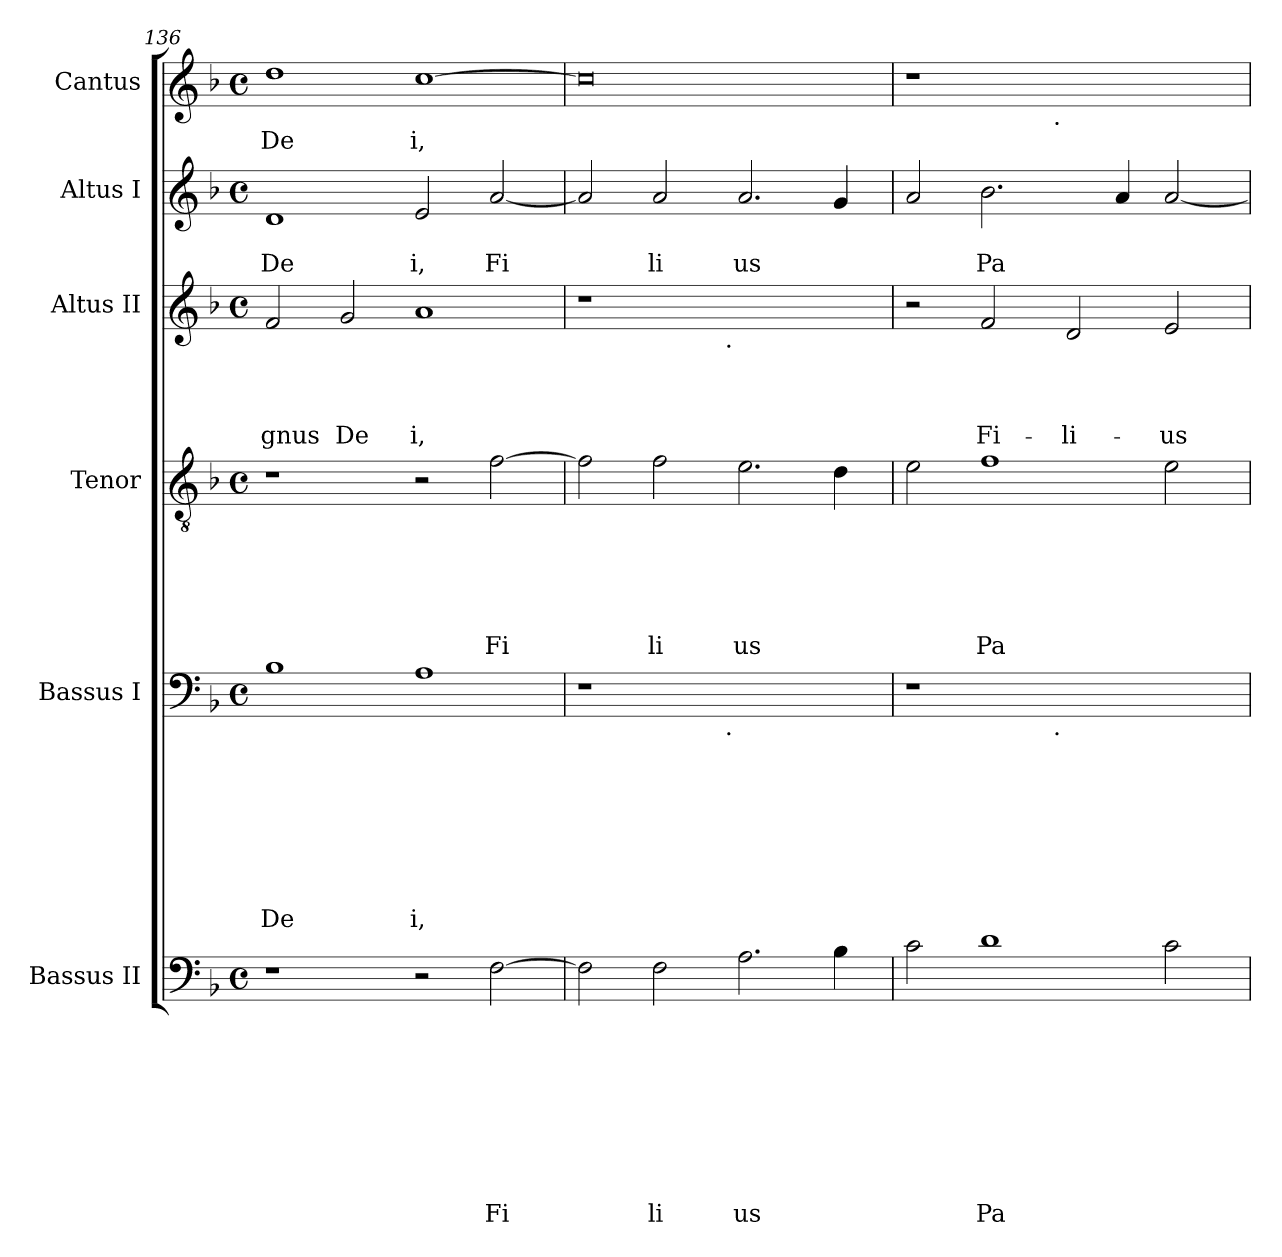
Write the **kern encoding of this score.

**kern	**text	**text	**text	**text	**text	**text	**text	**text	**text	**kern	**text	**text	**text	**text	**text	**text	**text	**text	**kern	**text	**text	**text	**text	**text	**text	**kern	**text	**text	**text	**text	**kern	**text	**text	**kern	**text
*part6	*part6	*part6	*part6	*part6	*part6	*part6	*part6	*part6	*part6	*part5	*part5	*part5	*part5	*part5	*part5	*part5	*part5	*part5	*part4	*part4	*part4	*part4	*part4	*part4	*part4	*part3	*part3	*part3	*part3	*part3	*part2	*part2	*part2	*part1	*part1
*staff6	*staff6	*staff6	*staff6	*staff6	*staff6	*staff6	*staff6	*staff6	*staff6	*staff5	*staff5	*staff5	*staff5	*staff5	*staff5	*staff5	*staff5	*staff5	*staff4	*staff4	*staff4	*staff4	*staff4	*staff4	*staff4	*staff3	*staff3	*staff3	*staff3	*staff3	*staff2	*staff2	*staff2	*staff1	*staff1
*I"Bassus II	*	*	*	*	*	*	*	*	*	*I"Bassus I	*	*	*	*	*	*	*	*	*I"Tenor	*	*	*	*	*	*	*I"Altus II	*	*	*	*	*I"Altus I	*	*	*I"Cantus	*
*I'B II	*	*	*	*	*	*	*	*	*	*I'B I	*	*	*	*	*	*	*	*	*I'T	*	*	*	*	*	*	*I'A II	*	*	*	*	*I'A I	*	*	*	*
*clefF4	*	*	*	*	*	*	*	*	*	*clefF4	*	*	*	*	*	*	*	*	*clefGv2	*	*	*	*	*	*	*clefG2	*	*	*	*	*clefG2	*	*	*clefG2	*
*k[b-]	*	*	*	*	*	*	*	*	*	*k[b-]	*	*	*	*	*	*	*	*	*k[b-]	*	*	*	*	*	*	*k[b-]	*	*	*	*	*k[b-]	*	*	*k[b-]	*
*F:	*	*	*	*	*	*	*	*	*	*F:	*	*	*	*	*	*	*	*	*F:	*	*	*	*	*	*	*F:	*	*	*	*	*F:	*	*	*F:	*
*M4/4	*	*	*	*	*	*	*	*	*	*M4/4	*	*	*	*	*	*	*	*	*M4/4	*	*	*	*	*	*	*M4/4	*	*	*	*	*M4/4	*	*	*M4/4	*
*met(c)	*	*	*	*	*	*	*	*	*	*met(c)	*	*	*	*	*	*	*	*	*met(c)	*	*	*	*	*	*	*met(c)	*	*	*	*	*met(c)	*	*	*met(c)	*
=136	=136	=136	=136	=136	=136	=136	=136	=136	=136	=136	=136	=136	=136	=136	=136	=136	=136	=136	=136	=136	=136	=136	=136	=136	=136	=136	=136	=136	=136	=136	=136	=136	=136	=136	=136
!	!	!	!	!	!	!	!	!	!	!	!	!	!	!	!	!	!	!LO:LY:b	!	!	!	!	!	!	!	!	!	!	!	!LO:LY:b	!	!	!LO:LY:b	!	!LO:LY:b
1r	.	.	.	.	.	.	.	.	.	1B-	.	.	.	.	.	.	.	De	1r	.	.	.	.	.	.	2f/	.	.	.	gnus	1d	.	De	1dd	De
!	!	!	!	!	!	!	!	!	!	!	!	!	!	!	!	!	!	!	!	!	!	!	!	!	!	!	!	!	!	!LO:LY:b	!	!	!	!	!
.	.	.	.	.	.	.	.	.	.	.	.	.	.	.	.	.	.	.	.	.	.	.	.	.	.	2g/	.	.	.	De	.	.	.	.	.
!	!	!	!	!	!	!	!	!	!	!	!	!	!	!	!	!	!	!LO:LY:b	!	!	!	!	!	!	!	!	!	!	!	!LO:LY:b	!	!	!LO:LY:b	!	!LO:LY:b:rj
2r	.	.	.	.	.	.	.	.	.	1A	.	.	.	.	.	.	.	i,	2r	.	.	.	.	.	.	1a	.	.	.	i,	2e/	.	i,	[<1cc	i,
!	!	!	!	!	!	!	!	!	!LO:LY:b	!	!	!	!	!	!	!	!	!	!	!	!	!	!	!	!LO:LY:b	!	!	!	!	!	!	!	!LO:LY:b	!	!
[<2F\	.	.	.	.	.	.	.	.	Fi	.	.	.	.	.	.	.	.	.	[<2f\	.	.	.	.	.	Fi	.	.	.	.	.	[<2a/	.	Fi	.	.
!!LO:LB:g=z
=137	=137	=137	=137	=137	=137	=137	=137	=137	=137	=137	=137	=137	=137	=137	=137	=137	=137	=137	=137	=137	=137	=137	=137	=137	=137	=137	=137	=137	=137	=137	=137	=137	=137	=137	=137
*	*	*	*	*	*	*	*	*	*	*^	*	*	*	*	*	*	*	*	*	*	*	*	*	*	*	*^	*	*	*	*	*	*	*	*	*
2F\]	.	.	.	.	.	.	.	.	.	1r	2ryy	.	.	.	.	.	.	.	.	2f\]	.	.	.	.	.	.	1r	2ryy	.	.	.	.	2a/]	.	.	0cc]	.
!	!	!	!	!	!	!	!	!	!LO:LY:b	!	!	!	!	!	!	!	!	!	!	!	!	!	!	!	!	!LO:LY:b	!	!	!	!	!	!	!	!	!LO:LY:b	!	!
2F\	.	.	.	.	.	.	.	.	li	.	4...ryy	.	.	.	.	.	.	.	.	2f\	.	.	.	.	.	li	.	4...ryy	.	.	.	.	2a/	.	li	.	.
!	!	!	!	!	!	!	!	!	!	!	!	!	!	!	!	!	!	!	!	!	!	!	!	!	!	!	!	!LO:TX:b:t=.	!	!	!	!	!	!	!	!	!
!	!	!	!	!	!	!	!	!	!	!	!LO:TX:b:t=.	!	!	!	!	!	!	!	!	!	!	!	!	!	!	!	!	!	!	!	!	!	!	!	!	!	!
.	.	.	.	.	.	.	.	.	.	.	1ryy	.	.	.	.	.	.	.	.	.	.	.	.	.	.	.	.	1ryy	.	.	.	.	.	.	.	.	.
!	!	!	!	!	!	!	!	!	!LO:LY:b	!	!	!	!	!	!	!	!	!	!	!	!	!	!	!	!	!LO:LY:b	!	!	!	!	!	!	!	!	!LO:LY:b	!	!
2.A\	.	.	.	.	.	.	.	.	us	1ryy	.	.	.	.	.	.	.	.	.	2.e\	.	.	.	.	.	us	1ryy	.	.	.	.	.	2.a/	.	us	.	.
4B-\	.	.	.	.	.	.	.	.	.	.	.	.	.	.	.	.	.	.	.	4d\	.	.	.	.	.	.	.	.	.	.	.	.	4g/	.	.	.	.
.	.	.	.	.	.	.	.	.	.	.	32ryy	.	.	.	.	.	.	.	.	.	.	.	.	.	.	.	.	32ryy	.	.	.	.	.	.	.	.	.
*	*	*	*	*	*	*	*	*	*	*	*	*	*	*	*	*	*	*	*	*	*	*	*	*	*	*	*v	*v	*	*	*	*	*	*	*	*	*
=138	=138	=138	=138	=138	=138	=138	=138	=138	=138	=138	=138	=138	=138	=138	=138	=138	=138	=138	=138	=138	=138	=138	=138	=138	=138	=138	=138	=138	=138	=138	=138	=138	=138	=138	=138	=138
*	*	*	*	*	*	*	*	*	*	*	*	*	*	*	*	*	*	*	*	*	*	*	*	*	*	*	*	*	*	*	*	*	*	*	*^	*
2c\	.	.	.	.	.	.	.	.	.	1r	2ryy	.	.	.	.	.	.	.	.	2e\	.	.	.	.	.	.	2r	.	.	.	.	2a/	.	.	1r	2ryy	.
!	!	!	!	!	!	!	!	!	!LO:LY:b	!	!	!	!	!	!	!	!	!	!	!	!	!	!	!	!	!LO:LY:b	!	!	!	!	!LO:LY:b	!	!	!LO:LY:b	!	!	!
1d	.	.	.	.	.	.	.	.	Pa	.	4...ryy	.	.	.	.	.	.	.	.	1f	.	.	.	.	.	Pa	2f/	.	.	.	Fi-	2.b-\	.	Pa	.	4...ryy	.
!	!	!	!	!	!	!	!	!	!	!	!	!	!	!	!	!	!	!	!	!	!	!	!	!	!	!	!	!	!	!	!	!	!	!	!	!LO:TX:b:t=.	!
!	!	!	!	!	!	!	!	!	!	!	!LO:TX:b:t=.	!	!	!	!	!	!	!	!	!	!	!	!	!	!	!	!	!	!	!	!	!	!	!	!	!	!
.	.	.	.	.	.	.	.	.	.	.	1ryy	.	.	.	.	.	.	.	.	.	.	.	.	.	.	.	.	.	.	.	.	.	.	.	.	1ryy	.
!	!	!	!	!	!	!	!	!	!	!	!	!	!	!	!	!	!	!	!	!	!	!	!	!	!	!	!	!	!	!	!LO:LY:b	!	!	!	!	!	!
.	.	.	.	.	.	.	.	.	.	1ryy	.	.	.	.	.	.	.	.	.	.	.	.	.	.	.	.	2d/	.	.	.	-li-	.	.	.	1ryy	.	.
.	.	.	.	.	.	.	.	.	.	.	.	.	.	.	.	.	.	.	.	.	.	.	.	.	.	.	.	.	.	.	.	4a/	.	.	.	.	.
!	!	!	!	!	!	!	!	!	!	!	!	!	!	!	!	!	!	!	!	!	!	!	!	!	!	!	!	!	!	!	!LO:LY:b	!	!	!	!	!	!
2c\	.	.	.	.	.	.	.	.	.	.	.	.	.	.	.	.	.	.	.	2e\	.	.	.	.	.	.	2e/	.	.	.	-us	[<2a/	.	.	.	.	.
.	.	.	.	.	.	.	.	.	.	.	32ryy	.	.	.	.	.	.	.	.	.	.	.	.	.	.	.	.	.	.	.	.	.	.	.	.	32ryy	.
*	*	*	*	*	*	*	*	*	*	*v	*v	*	*	*	*	*	*	*	*	*	*	*	*	*	*	*	*	*	*	*	*	*	*	*	*v	*v	*
=	=	=	=	=	=	=	=	=	=	=	=	=	=	=	=	=	=	=	=	=	=	=	=	=	=	=	=	=	=	=	=	=	=	=	=
*-	*-	*-	*-	*-	*-	*-	*-	*-	*-	*-	*-	*-	*-	*-	*-	*-	*-	*-	*-	*-	*-	*-	*-	*-	*-	*-	*-	*-	*-	*-	*-	*-	*-	*-	*-
